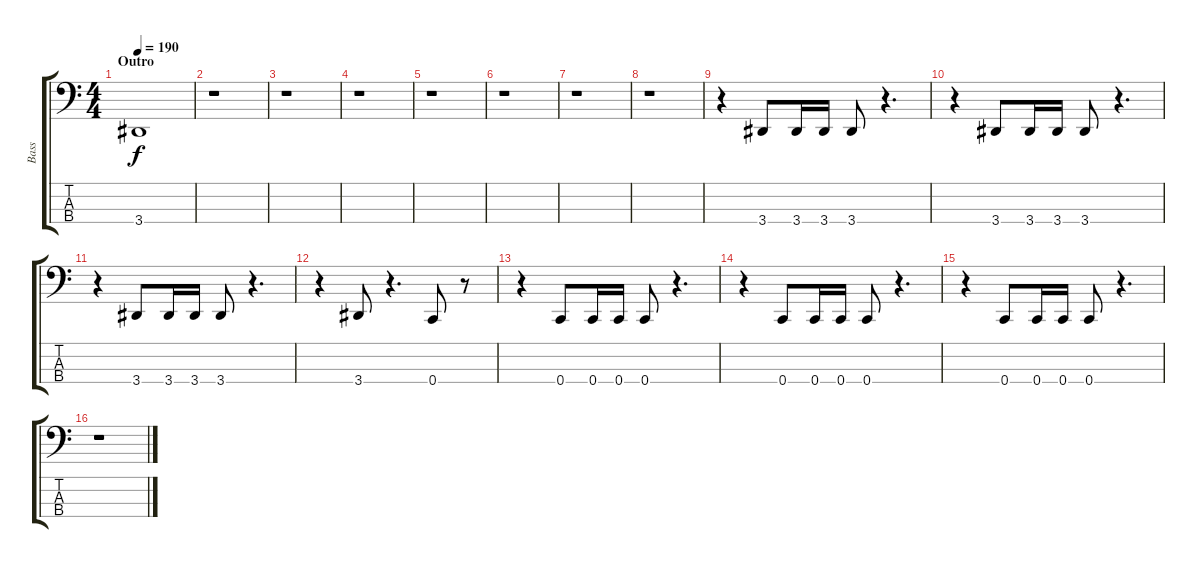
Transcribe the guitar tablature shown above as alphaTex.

\track ("Bass" "Bass") {instrument electricbassfinger}
\staff {score tabs}
\tuning (F2 C2 G1 C1) {hide}
\ts (4 4)
\section ("" "Outro")
\tempo 190
\clef f4
\ks c
3.4{t}.1{dy f} |
r.1 |
r.1 |
r.1 |
r.1 |
r.1 |
r.1 |
r.1 |
r.4 3.4.8 3.4.16 3.4.16 3.4.8 r.4{d} |
r.4 3.4.8 3.4.16 3.4.16 3.4.8 r.4{d} |
r.4 3.4.8 3.4.16 3.4.16 3.4.8 r.4{d} |
r.4 3.4.8 r.4{d} 0.4.8 r.8 |
r.4 0.4.8 0.4.16 0.4.16 0.4.8 r.4{d} |
r.4 0.4.8 0.4.16 0.4.16 0.4.8 r.4{d} |
r.4 0.4.8 0.4.16 0.4.16 0.4.8 r.4{d} |
r.1
